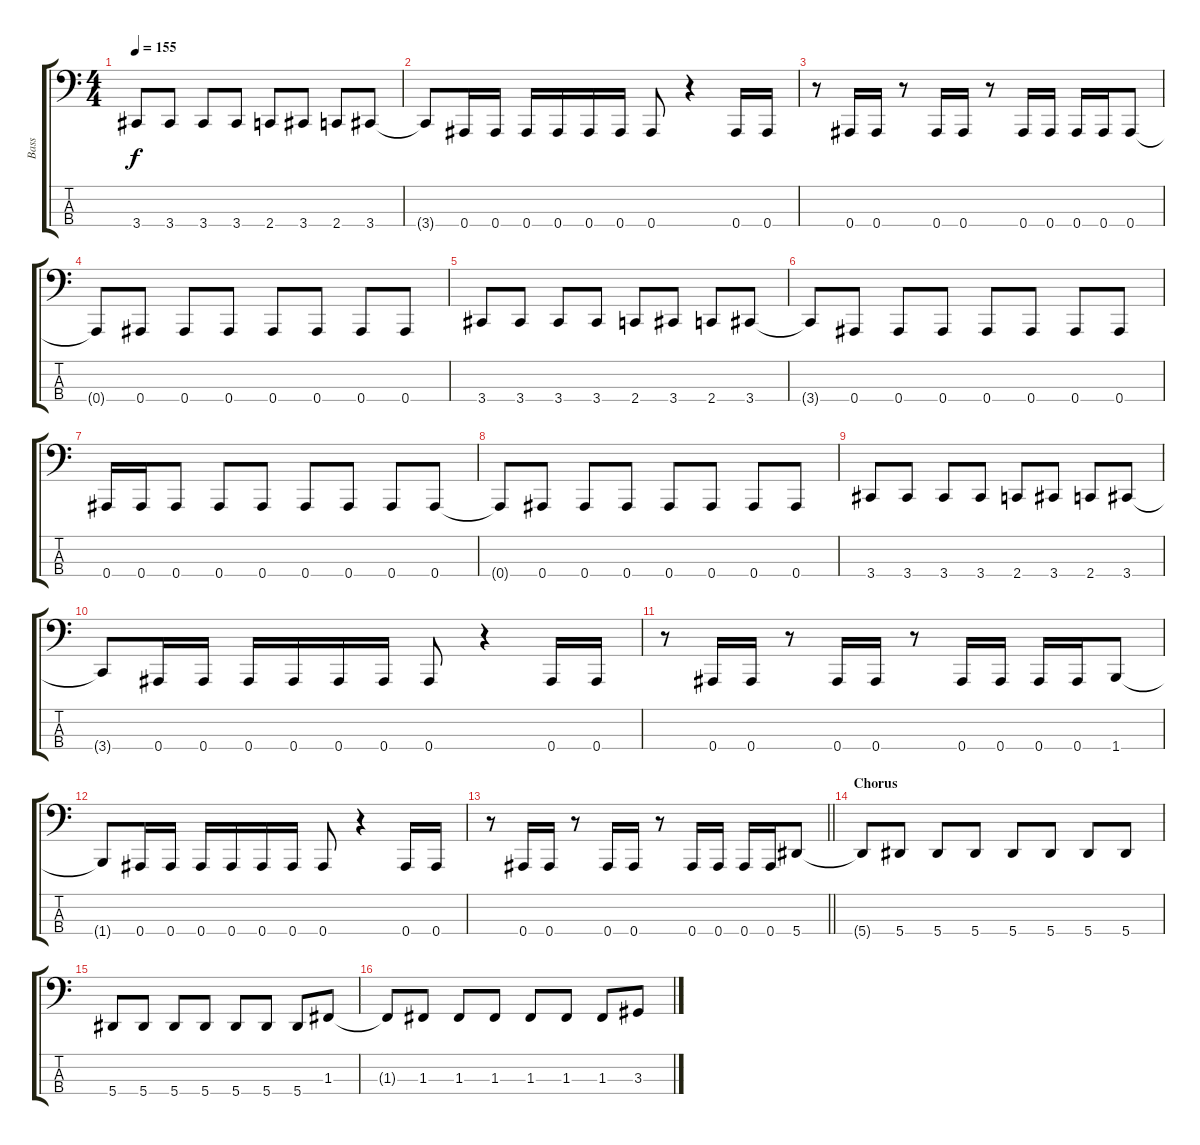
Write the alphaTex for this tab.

\track ("Bass" "Bass") {instrument electricbassfinger}
\staff {score tabs}
\tuning (Eb2 Bb1 F1 Bb0) {hide}
\ts (4 4)
\tempo 155
\clef f4
\ks c
3.4.8{dy f} 3.4.8 3.4.8 3.4.8 2.4.8 3.4.8 2.4.8 3.4.8 |
3.4{t}.8 0.4.16 0.4.16 0.4.16 0.4.16 0.4.16 0.4.16 0.4.8 r.4 0.4.16 0.4.16 |
r.8 0.4.16 0.4.16 r.8 0.4.16 0.4.16 r.8 0.4.16 0.4.16 0.4.16 0.4.16 0.4.8 |
0.4{t}.8 0.4.8 0.4.8 0.4.8 0.4.8 0.4.8 0.4.8 0.4.8 |
3.4.8 3.4.8 3.4.8 3.4.8 2.4.8 3.4.8 2.4.8 3.4.8 |
3.4{t}.8 0.4.8 0.4.8 0.4.8 0.4.8 0.4.8 0.4.8 0.4.8 |
0.4.16 0.4.16 0.4.8 0.4.8 0.4.8 0.4.8 0.4.8 0.4.8 0.4.8 |
0.4{t}.8 0.4.8 0.4.8 0.4.8 0.4.8 0.4.8 0.4.8 0.4.8 |
3.4.8 3.4.8 3.4.8 3.4.8 2.4.8 3.4.8 2.4.8 3.4.8 |
3.4{t}.8 0.4.16 0.4.16 0.4.16 0.4.16 0.4.16 0.4.16 0.4.8 r.4 0.4.16 0.4.16 |
r.8 0.4.16 0.4.16 r.8 0.4.16 0.4.16 r.8 0.4.16 0.4.16 0.4.16 0.4.16 1.4.8 |
1.4{t}.8 0.4.16 0.4.16 0.4.16 0.4.16 0.4.16 0.4.16 0.4.8 r.4 0.4.16 0.4.16 |
\barLineRight lightlight
r.8 0.4.16 0.4.16 r.8 0.4.16 0.4.16 r.8 0.4.16 0.4.16 0.4.16 0.4.16 5.4.8 |
\section ("" "Chorus")
5.4{t}.8 5.4.8 5.4.8 5.4.8 5.4.8 5.4.8 5.4.8 5.4.8 |
5.4.8 5.4.8 5.4.8 5.4.8 5.4.8 5.4.8 5.4.8 1.3.8 |
1.3{t}.8 1.3.8 1.3.8 1.3.8 1.3.8 1.3.8 1.3.8 3.3.8
